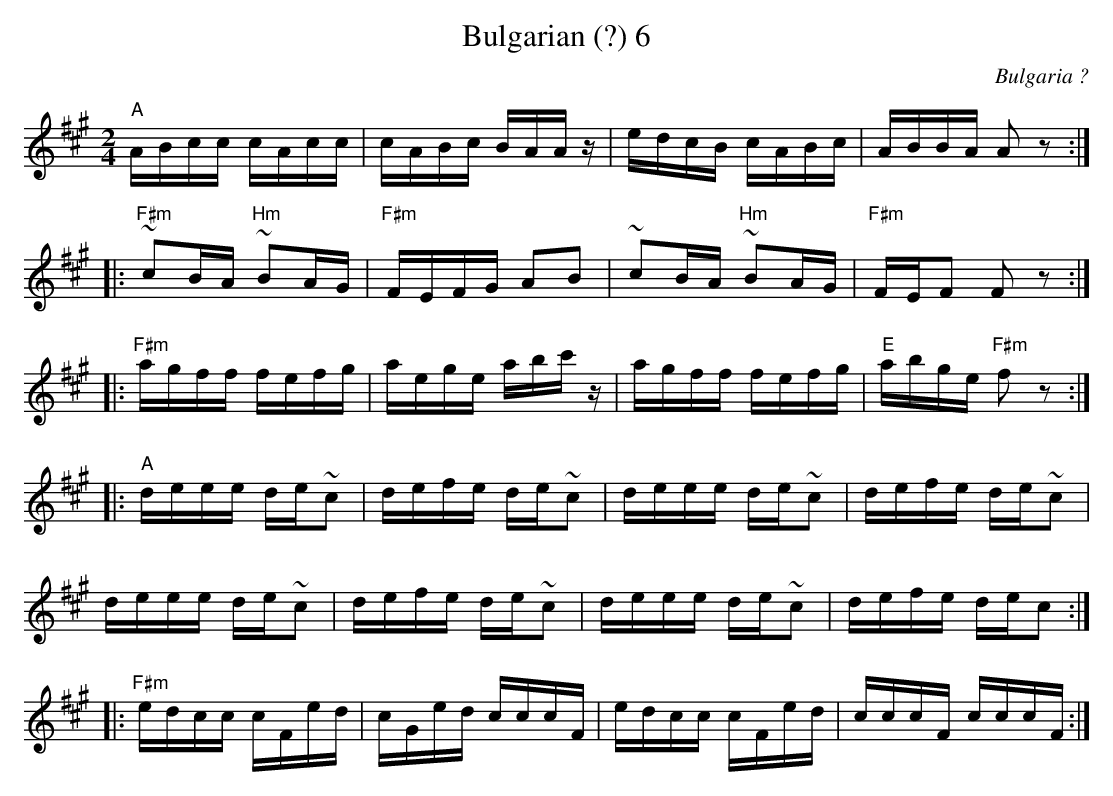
X:1
T:Bulgarian (?) 6
O:Bulgaria ?
M:2/4
K:A
"A"ABcc cAcc|cABc BAAz | \
edcB cABc | ABBA A2z2 ::
"F#m"~c2BA "Hm"~B2AG |"F#m"FEFG A2B2|\
~c2BA "Hm"~B2AG| "F#m"FEF2 F2z2 ::
"F#m"agff fefg| aege abc'z |\
agff fefg | "E"abge "F#m"f2z2 ::
"A"deee de~c2 | defe de~c2 |\
deee de~c2|defe de~c2|
deee de~c2|defe de~c2|\
deee de~c2|defe dec2 ::
"F#m"edcc cFed|cGed cccF| \
edcc cFed|cccF cccF :|
